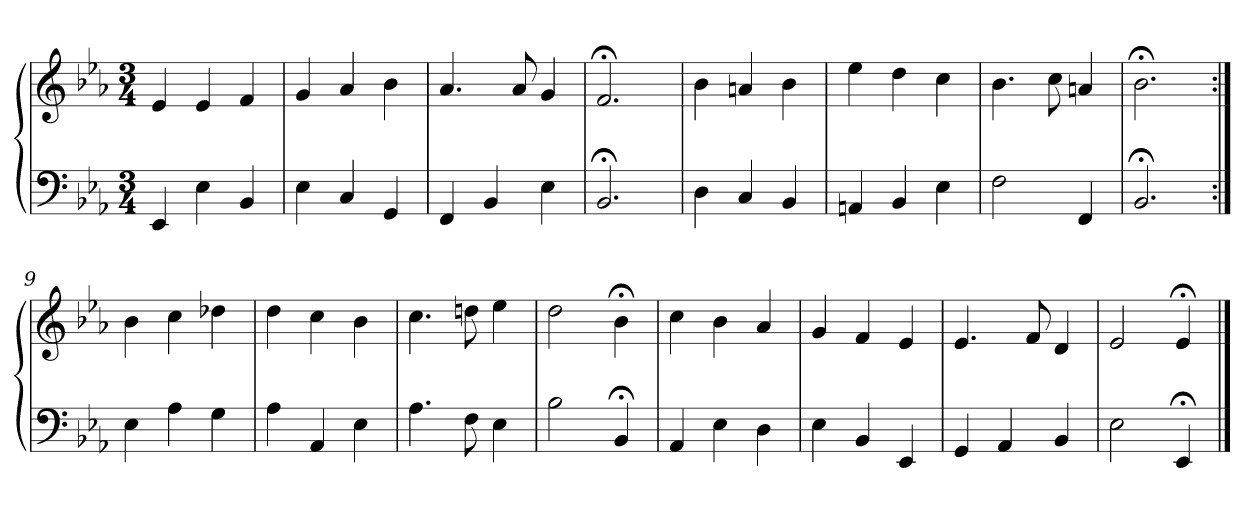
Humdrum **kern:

**kern	**kern
*part1	*part1
*staff2	*staff1
*clefF4	*clefG2
*k[b-e-a-]	*k[b-e-a-]
*M3/4	*M3/4
=1	=1
4EE-	4e-
4E-	4e-
4BB-	4f
=2	=2
4E-	4g
4C	4a-
4GG	4b-
=3	=3
4FF	4.a-
4BB-	.
.	8a-
4E-	4g
=4	=4
2.BB-;<	2.f;<
=5	=5
4D	4b-
4C	4an
4BB-	4b-
=6	=6
4AAn	4ee-
4BB-	4dd
4E-	4cc
=7	=7
2F	4.b-
.	8cc
4FF	4an
=8	=8
2.BB-;<	2.b-;<
=9:|!	=9:|!
4E-	4b-
4A-	4cc
4G	4dd-X
!!LO:LB:g=z
=10	=10
4A-	4dd
4AA-	4cc
4E-	4b-
=11	=11
4.A-	4.cc
8F	8ddn
4E-	4ee-
=12	=12
2B-	2dd
4BB-;<	4b-;<
=13	=13
4AA-	4cc
4E-	4b-
4D	4a-
=14	=14
4E-	4g
4BB-	4f
4EE-	4e-
=15	=15
4GG	4.e-
4AA-	.
.	8f
4BB-	4d
=16	=16
2E-	2e-
4EE-;<	4e-;<
==	==
*-	*-
